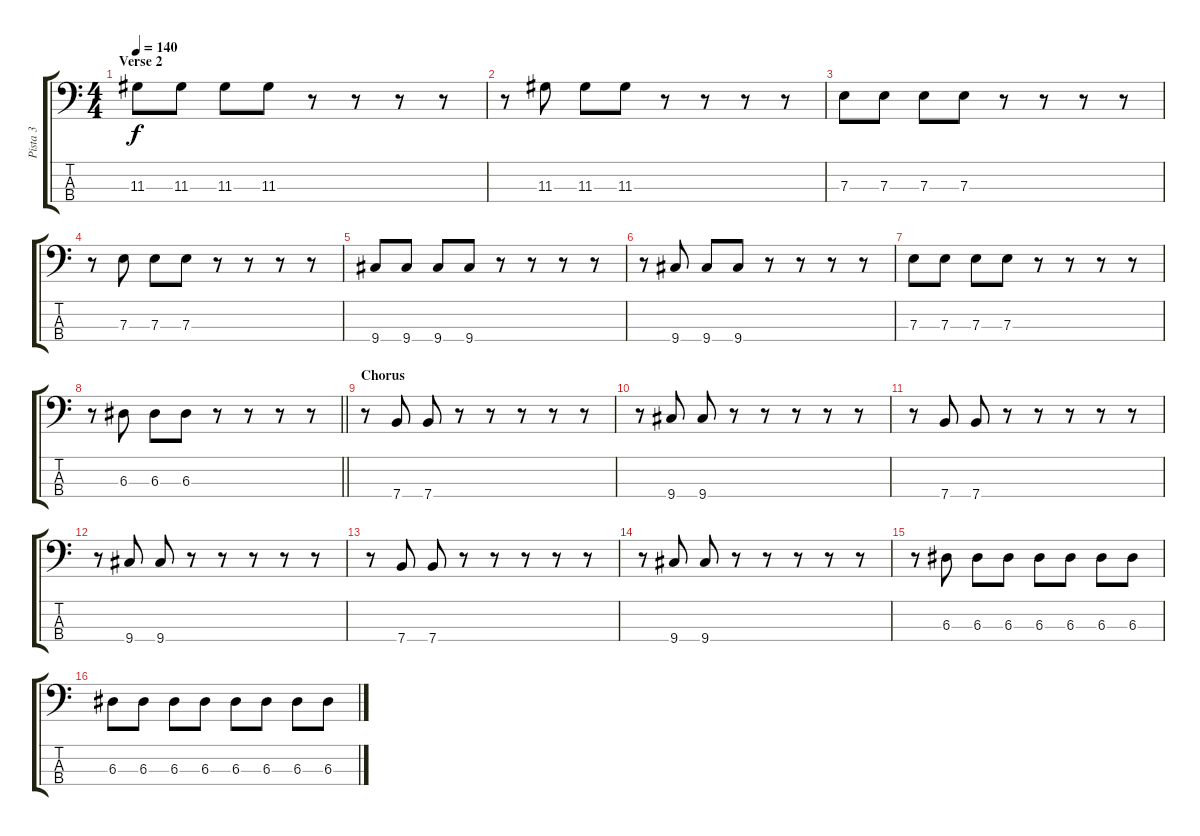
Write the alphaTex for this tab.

\track ("Pista 3" "Pista 3") {instrument electricbasspick}
\staff {score tabs}
\tuning (G2 D2 A1 E1) {hide}
\ts (4 4)
\section ("" "Verse 2")
\tempo 140
\clef f4
\ks c
11.3.8{dy f} 11.3.8 11.3.8 11.3.8 r.8 r.8 r.8 r.8 |
r.8 11.3.8 11.3.8 11.3.8 r.8 r.8 r.8 r.8 |
7.3.8 7.3.8 7.3.8 7.3.8 r.8 r.8 r.8 r.8 |
r.8 7.3.8 7.3.8 7.3.8 r.8 r.8 r.8 r.8 |
9.4.8 9.4.8 9.4.8 9.4.8 r.8 r.8 r.8 r.8 |
r.8 9.4.8 9.4.8 9.4.8 r.8 r.8 r.8 r.8 |
7.3.8 7.3.8 7.3.8 7.3.8 r.8 r.8 r.8 r.8 |
\barLineRight lightlight
r.8 6.3.8 6.3.8 6.3.8 r.8 r.8 r.8 r.8 |
\section ("" "Chorus")
r.8 7.4.8 7.4.8 r.8 r.8 r.8 r.8 r.8 |
r.8 9.4.8 9.4.8 r.8 r.8 r.8 r.8 r.8 |
r.8 7.4.8 7.4.8 r.8 r.8 r.8 r.8 r.8 |
r.8 9.4.8 9.4.8 r.8 r.8 r.8 r.8 r.8 |
r.8 7.4.8 7.4.8 r.8 r.8 r.8 r.8 r.8 |
r.8 9.4.8 9.4.8 r.8 r.8 r.8 r.8 r.8 |
r.8 6.3.8 6.3.8 6.3.8 6.3.8 6.3.8 6.3.8 6.3.8 |
6.3.8 6.3.8 6.3.8 6.3.8 6.3.8 6.3.8 6.3.8 6.3.8
